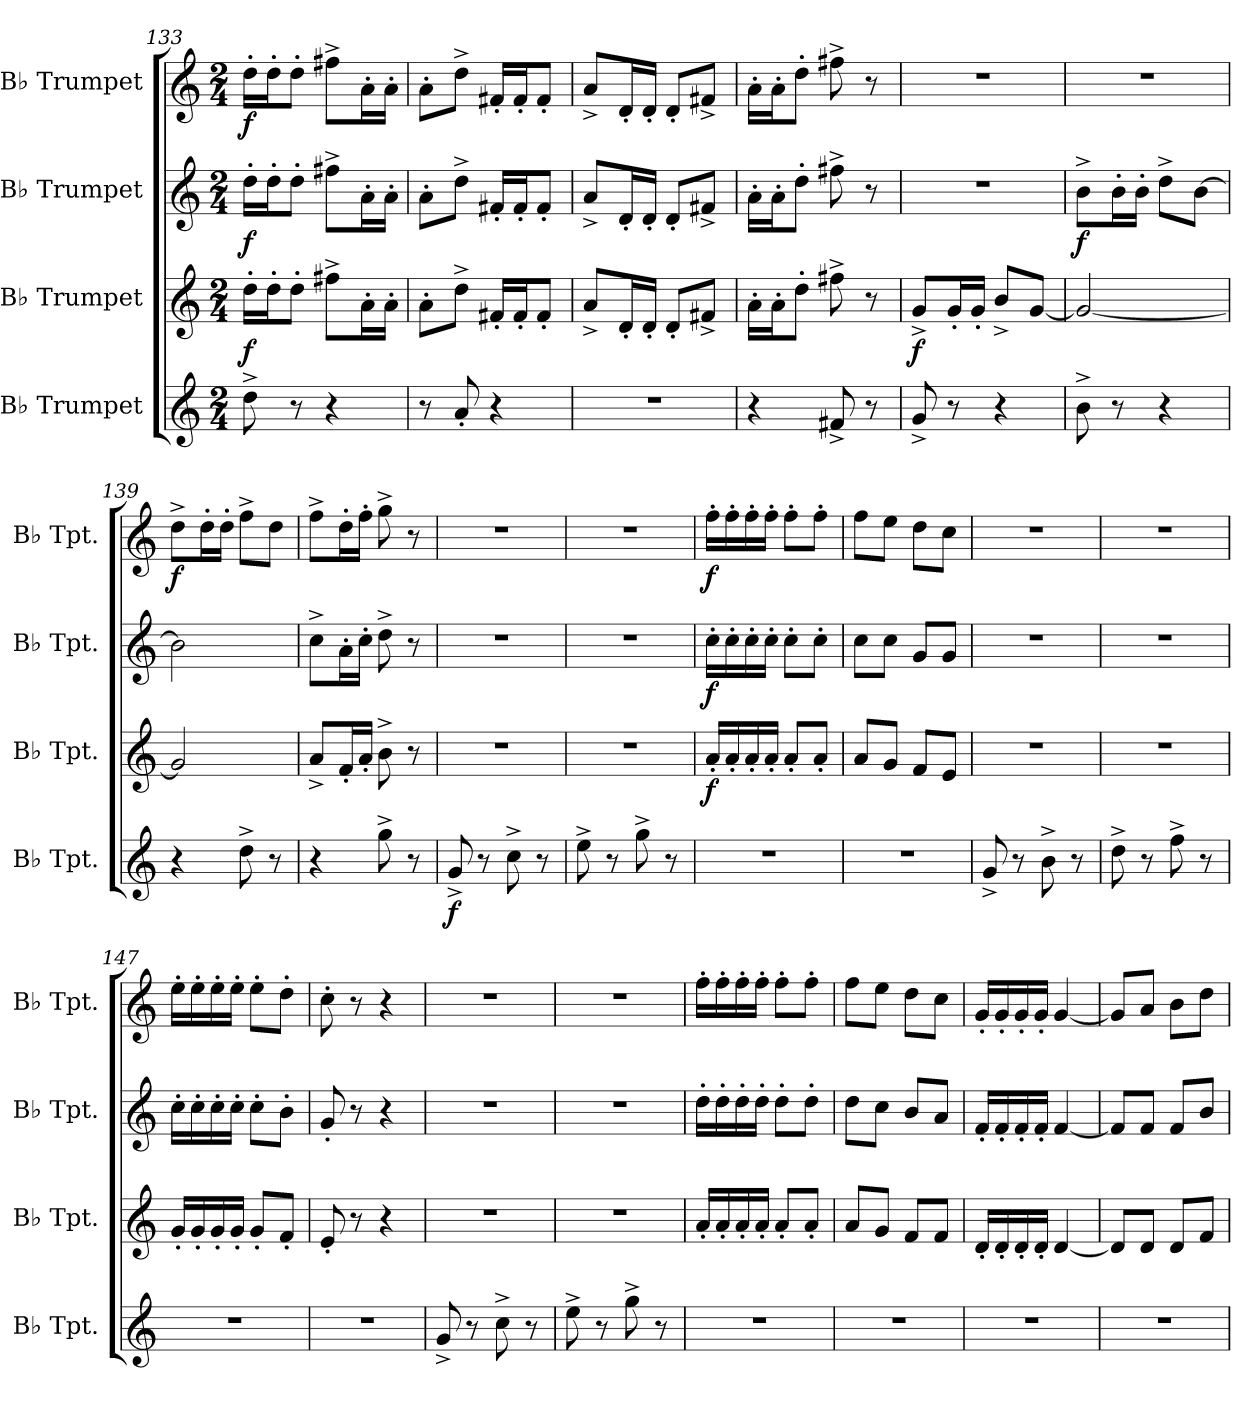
**kern	**dynam	**kern	**dynam	**kern	**dynam	**kern	**dynam
*part4	*part4	*part3	*part3	*part2	*part2	*part1	*part1
*staff4	*staff4	*staff3	*staff3	*staff2	*staff2	*staff1	*staff1
*I"B♭ Trumpet	*	*I"B♭ Trumpet	*	*I"B♭ Trumpet	*	*I"B♭ Trumpet	*
*I'B♭ Tpt.	*	*I'B♭ Tpt.	*	*I'B♭ Tpt.	*	*I'B♭ Tpt.	*
*clefG2	*	*clefG2	*	*clefG2	*	*clefG2	*
*ITrd1c2	*	*ITrd1c2	*	*ITrd1c2	*	*ITrd1c2	*
*k[b-e-]	*	*k[b-e-]	*	*k[b-e-]	*	*k[b-e-]	*
*M2/4	*	*M2/4	*	*M2/4	*	*M2/4	*
=133	=133	=133	=133	=133	=133	=133	=133
!	!	!	!LO:DY:b	!	!LO:DY:b	!	!LO:DY:b
8cc^\	.	16cc'\LL	f	16cc'\LL	f	16cc'\LL	f
.	.	16cc'\J	.	16cc'\J	.	16cc'\J	.
8r	.	8cc'\J	.	8cc'\J	.	8cc'\J	.
4r	.	8een^\L	.	8een^\L	.	8een^\L	.
.	.	16g'\L	.	16g'\L	.	16g'\L	.
.	.	16g'\JJ	.	16g'\JJ	.	16g'\JJ	.
=134	=134	=134	=134	=134	=134	=134	=134
8r	.	8g'\L	.	8g'\L	.	8g'\L	.
8g'/	.	8cc^\J	.	8cc^\J	.	8cc^\J	.
4r	.	16en'/LL	.	16en'/LL	.	16en'/LL	.
.	.	16e'/J	.	16e'/J	.	16e'/J	.
.	.	8e'/J	.	8e'/J	.	8e'/J	.
!!LO:LB:g=z
=135	=135	=135	=135	=135	=135	=135	=135
2r	.	8g^/L	.	8g^/L	.	8g^/L	.
.	.	16c'/L	.	16c'/L	.	16c'/L	.
.	.	16c'/JJ	.	16c'/JJ	.	16c'/JJ	.
.	.	8c'/L	.	8c'/L	.	8c'/L	.
.	.	8en^/J	.	8en^/J	.	8en^/J	.
=136	=136	=136	=136	=136	=136	=136	=136
4r	.	16g'\LL	.	16g'\LL	.	16g'\LL	.
.	.	16g'\J	.	16g'\J	.	16g'\J	.
.	.	8cc'\J	.	8cc'\J	.	8cc'\J	.
8en^/	.	8een^\	.	8een^\	.	8een^\	.
8r	.	8r	.	8r	.	8r	.
=137	=137	=137	=137	=137	=137	=137	=137
!	!	!	!LO:DY:b	!	!	!	!
8f^/	.	8f^/L	f	2r	.	2r	.
8r	.	16f'/L	.	.	.	.	.
.	.	16f'/JJ	.	.	.	.	.
4r	.	8a^/L	.	.	.	.	.
.	.	[8f/J	.	.	.	.	.
=138	=138	=138	=138	=138	=138	=138	=138
!	!	!	!	!	!LO:DY:b	!	!
8a^\	.	2f/_	.	8a^\L	f	2r	.
8r	.	.	.	16a'\L	.	.	.
.	.	.	.	16a'\JJ	.	.	.
4r	.	.	.	8cc^\L	.	.	.
.	.	.	.	[8a\J	.	.	.
=139	=139	=139	=139	=139	=139	=139	=139
!	!	!	!	!	!	!	!LO:DY:b
4r	.	2f/]	.	2a\]	.	8cc^\L	f
.	.	.	.	.	.	16cc'\L	.
.	.	.	.	.	.	16cc'\JJ	.
8cc^\	.	.	.	.	.	8ee-^\L	.
8r	.	.	.	.	.	8cc\J	.
=140	=140	=140	=140	=140	=140	=140	=140
4r	.	8g^/L	.	8b-^\L	.	8ee-^\L	.
.	.	16e-'/L	.	16g'\L	.	16cc'\L	.
.	.	16g'/JJ	.	16b-'\JJ	.	16ee-'\JJ	.
8ff^\	.	8a^\	.	8cc^\	.	8ff^\	.
8r	.	8r	.	8r	.	8r	.
=141	=141	=141	=141	=141	=141	=141	=141
!	!LO:DY:b	!	!	!	!	!	!
8f^/	f	2r	.	2r	.	2r	.
8r	.	.	.	.	.	.	.
8b-^\	.	.	.	.	.	.	.
8r	.	.	.	.	.	.	.
!!LO:LB:g=z
=142	=142	=142	=142	=142	=142	=142	=142
8dd^\	.	2r	.	2r	.	2r	.
8r	.	.	.	.	.	.	.
8ff^\	.	.	.	.	.	.	.
8r	.	.	.	.	.	.	.
=143	=143	=143	=143	=143	=143	=143	=143
!	!	!	!LO:DY:b	!	!LO:DY:b	!	!LO:DY:b
2r	.	16g'/LL	f	16b-'\LL	f	16ee-'\LL	f
.	.	16g'/	.	16b-'\	.	16ee-'\	.
.	.	16g'/	.	16b-'\	.	16ee-'\	.
.	.	16g'/JJ	.	16b-'\JJ	.	16ee-'\JJ	.
.	.	8g'/L	.	8b-'\L	.	8ee-'\L	.
.	.	8g'/J	.	8b-'\J	.	8ee-'\J	.
=144	=144	=144	=144	=144	=144	=144	=144
2r	.	8g/L	.	8b-\L	.	8ee-\L	.
.	.	8f/J	.	8b-\J	.	8dd\J	.
.	.	8e-/L	.	8f/L	.	8cc\L	.
.	.	8d/J	.	8f/J	.	8b-\J	.
=145	=145	=145	=145	=145	=145	=145	=145
8f^/	.	2r	.	2r	.	2r	.
8r	.	.	.	.	.	.	.
8a^\	.	.	.	.	.	.	.
8r	.	.	.	.	.	.	.
=146	=146	=146	=146	=146	=146	=146	=146
8cc^\	.	2r	.	2r	.	2r	.
8r	.	.	.	.	.	.	.
8ee-^\	.	.	.	.	.	.	.
8r	.	.	.	.	.	.	.
=147	=147	=147	=147	=147	=147	=147	=147
2r	.	16f'/LL	.	16b-'\LL	.	16dd'\LL	.
.	.	16f'/	.	16b-'\	.	16dd'\	.
.	.	16f'/	.	16b-'\	.	16dd'\	.
.	.	16f'/JJ	.	16b-'\JJ	.	16dd'\JJ	.
.	.	8f'/L	.	8b-'\L	.	8dd'\L	.
.	.	8e-'/J	.	8a'\J	.	8cc'\J	.
=148	=148	=148	=148	=148	=148	=148	=148
2r	.	8d'/	.	8f'/	.	8b-'\	.
.	.	8r	.	8r	.	8r	.
.	.	4r	.	4r	.	4r	.
=149	=149	=149	=149	=149	=149	=149	=149
8f^/	.	2r	.	2r	.	2r	.
8r	.	.	.	.	.	.	.
8b-^\	.	.	.	.	.	.	.
8r	.	.	.	.	.	.	.
!!LO:PB:g=z
=150	=150	=150	=150	=150	=150	=150	=150
8dd^\	.	2r	.	2r	.	2r	.
8r	.	.	.	.	.	.	.
8ff^\	.	.	.	.	.	.	.
8r	.	.	.	.	.	.	.
=151	=151	=151	=151	=151	=151	=151	=151
2r	.	16g'/LL	.	16cc'\LL	.	16ee-'\LL	.
.	.	16g'/	.	16cc'\	.	16ee-'\	.
.	.	16g'/	.	16cc'\	.	16ee-'\	.
.	.	16g'/JJ	.	16cc'\JJ	.	16ee-'\JJ	.
.	.	8g'/L	.	8cc'\L	.	8ee-'\L	.
.	.	8g'/J	.	8cc'\J	.	8ee-'\J	.
=152	=152	=152	=152	=152	=152	=152	=152
2r	.	8g/L	.	8cc\L	.	8ee-\L	.
.	.	8f/J	.	8b-\J	.	8dd\J	.
.	.	8e-/L	.	8a/L	.	8cc\L	.
.	.	8e-/J	.	8g/J	.	8b-\J	.
=153	=153	=153	=153	=153	=153	=153	=153
2r	.	16c'/LL	.	16e-'/LL	.	16f'/LL	.
.	.	16c'/	.	16e-'/	.	16f'/	.
.	.	16c'/	.	16e-'/	.	16f'/	.
.	.	16c'/JJ	.	16e-'/JJ	.	16f'/JJ	.
.	.	[4c/	.	[4e-/	.	[4f/	.
=154	=154	=154	=154	=154	=154	=154	=154
2r	.	8c/L]	.	8e-/L]	.	8f/L]	.
.	.	8c/J	.	8e-/J	.	8g/J	.
.	.	8c/L	.	8e-/L	.	8a\L	.
.	.	8e-/J	.	8a/J	.	8cc\J	.
=	=	=	=	=	=	=	=
*-	*-	*-	*-	*-	*-	*-	*-
